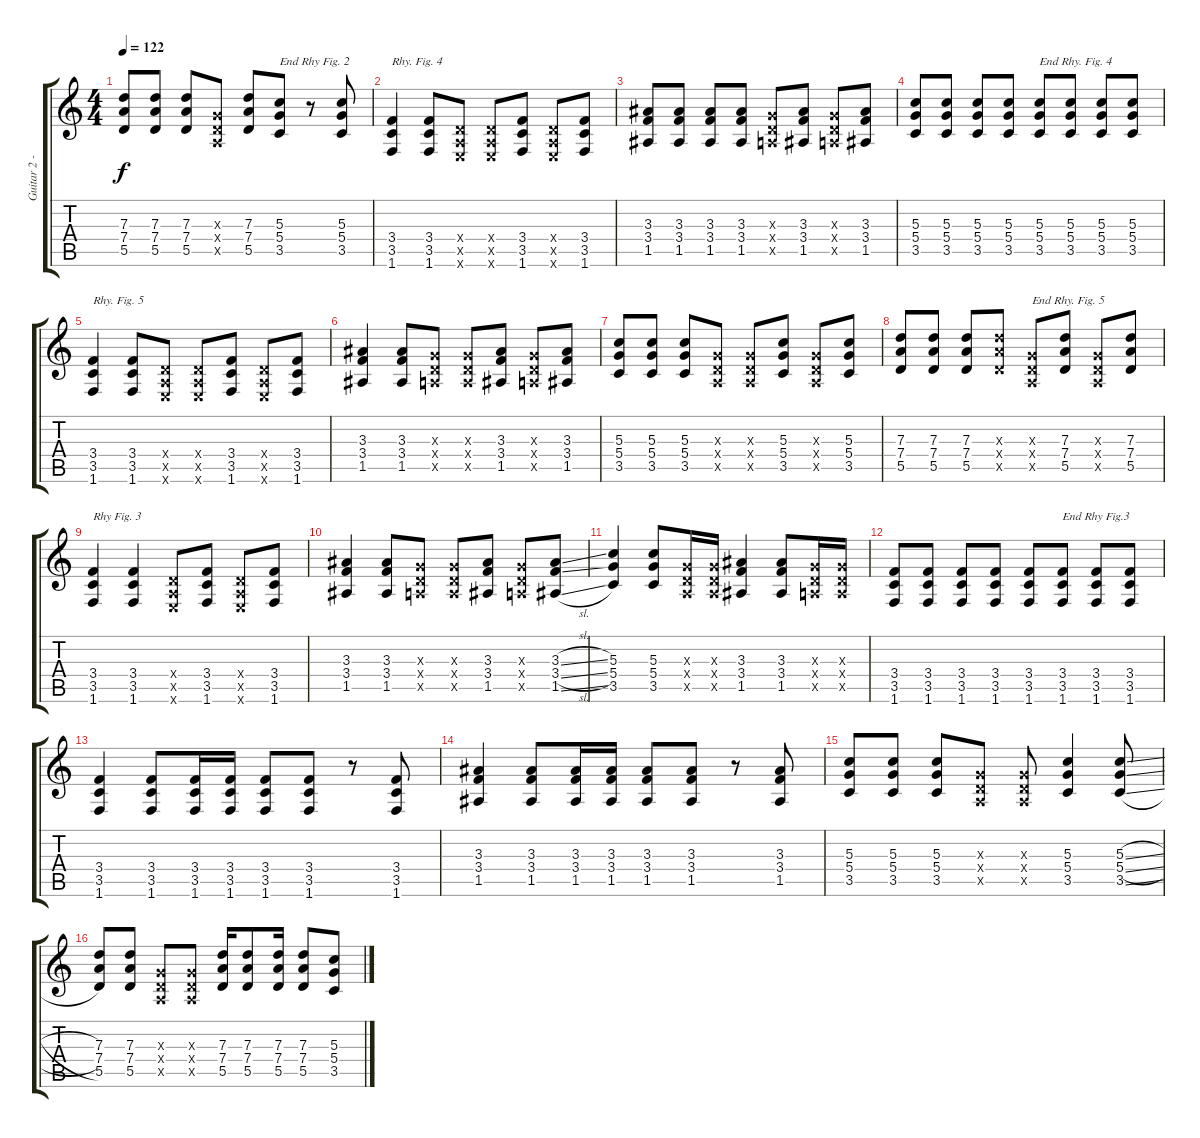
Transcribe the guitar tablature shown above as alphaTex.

\track ("Guitar 2 - Main Rhythm" "Guitar 2 -") {instrument overdrivenguitar}
\staff {score tabs}
\tuning (E4 B3 G3 D3 A2 E2) {hide}
\ts (4 4)
\tempo 122
\clef g2
\ks c
(7.3{t} 7.4{t} 5.5{t}).8{dy f} (7.3 7.4 5.5).8 (7.3 7.4 5.5).8 (0.3{x} 0.4{x} 0.5{x}).8 (7.3 7.4 5.5).8 (5.3 5.4 3.5).8{txt "End Rhy Fig. 2"} r.8 (5.3 5.4 3.5).8 |
(3.4 3.5 1.6).4{txt "Rhy. Fig. 4"} (3.4 3.5 1.6).8 (0.4{x} 0.5{x} 0.6{x}).8 (0.4{x} 0.5{x} 0.6{x}).8 (3.4 3.5 1.6).8 (0.4{x} 0.5{x} 0.6{x}).8 (3.4 3.5 1.6).8 |
(3.3 3.4 1.5).8 (3.3 3.4 1.5).8 (3.3 3.4 1.5).8 (3.3 3.4 1.5).8 (0.3{x} 0.4{x} 0.5{x}).8 (3.3 3.4 1.5).8 (0.3{x} 0.4{x} 0.5{x}).8 (3.3 3.4 1.5).8 |
(5.3 5.4 3.5).8 (5.3 5.4 3.5).8 (5.3 5.4 3.5).8 (5.3 5.4 3.5).8 (5.3 5.4 3.5).8{txt "End Rhy. Fig. 4"} (5.3 5.4 3.5).8 (5.3 5.4 3.5).8 (5.3 5.4 3.5).8 |
(3.4 3.5 1.6).4{txt "Rhy. Fig. 5"} (3.4 3.5 1.6).8 (0.4{x} 0.5{x} 0.6{x}).8 (0.4{x} 0.5{x} 0.6{x}).8 (3.4 3.5 1.6).8 (0.4{x} 0.5{x} 0.6{x}).8 (3.4 3.5 1.6).8 |
(3.3 3.4 1.5).4 (3.3 3.4 1.5).8 (0.3{x} 0.4{x} 0.5{x}).8 (0.3{x} 0.4{x} 0.5{x}).8 (3.3 3.4 1.5).8 (0.3{x} 0.4{x} 0.5{x}).8 (3.3 3.4 1.5).8 |
(5.3 5.4 3.5).8 (5.3 5.4 3.5).8 (5.3 5.4 3.5).8 (0.3{x} 0.4{x} 0.5{x}).8 (0.3{x} 0.4{x} 0.5{x}).8 (5.3 5.4 3.5).8 (0.3{x} 0.4{x} 0.5{x}).8 (5.3 5.4 3.5).8 |
(7.3 7.4 5.5).8 (7.3 7.4 5.5).8 (7.3 7.4 5.5).8 (7.3{x} 7.4{x} 5.5{x}).8 (0.3{x} 0.4{x} 0.5{x}).8{txt "End Rhy. Fig. 5"} (7.3 7.4 5.5).8 (0.3{x} 0.4{x} 0.5{x}).8 (7.3 7.4 5.5).8 |
(3.4 3.5 1.6).4{txt "Rhy Fig. 3"} (3.4 3.5 1.6).4 (0.4{x} 0.5{x} 0.6{x}).8 (3.4 3.5 1.6).8 (0.4{x} 0.5{x} 0.6{x}).8 (3.4 3.5 1.6).8 |
(3.3 3.4 1.5).4 (3.3 3.4 1.5).8 (0.3{x} 0.4{x} 0.5{x}).8 (0.3{x} 0.4{x} 0.5{x}).8 (3.3 3.4 1.5).8 (0.3{x} 0.4{x} 0.5{x}).8 (3.3{sl} 3.4{sl} 1.5{sl}).8 |
(5.3 5.4 3.5).4 (5.3 5.4 3.5).8 (0.3{x} 0.4{x} 0.5{x}).16 (0.3{x} 0.4{x} 0.5{x}).16 (3.3 3.4 1.5).4 (3.3 3.4 1.5).8 (0.3{x} 0.4{x} 0.5{x}).16 (0.3{x} 0.4{x} 0.5{x}).16 |
(3.4 3.5 1.6).8 (3.4 3.5 1.6).8 (3.4 3.5 1.6).8 (3.4 3.5 1.6).8 (3.4 3.5 1.6).8 (3.4 3.5 1.6).8{txt "End Rhy Fig.3"} (3.4 3.5 1.6).8 (3.4 3.5 1.6).8 |
(3.4 3.5 1.6).4 (3.4 3.5 1.6).8 (3.4 3.5 1.6).16 (3.4 3.5 1.6).16 (3.4 3.5 1.6).8 (3.4 3.5 1.6).8 r.8 (3.4 3.5 1.6).8 |
(3.3 3.4 1.5).4 (3.3 3.4 1.5).8 (3.3 3.4 1.5).16 (3.3 3.4 1.5).16 (3.3 3.4 1.5).8 (3.3 3.4 1.5).8 r.8 (3.3 3.4 1.5).8 |
(5.3 5.4 3.5).8 (5.3 5.4 3.5).8 (5.3 5.4 3.5).8 (0.3{x} 0.4{x} 0.5{x}).8 (0.3{x} 0.4{x} 0.5{x}).8 (5.3 5.4 3.5).4 (5.3{sl} 5.4{sl} 3.5{sl}).8 |
(7.3 7.4 5.5).8 (7.3 7.4 5.5).8 (0.3{x} 0.4{x} 0.5{x}).8 (0.3{x} 0.4{x} 0.5{x}).8 (7.3 7.4 5.5).16 (7.3 7.4 5.5).8 (7.3 7.4 5.5).16 (7.3 7.4 5.5).8 (5.3 5.4 3.5).8
